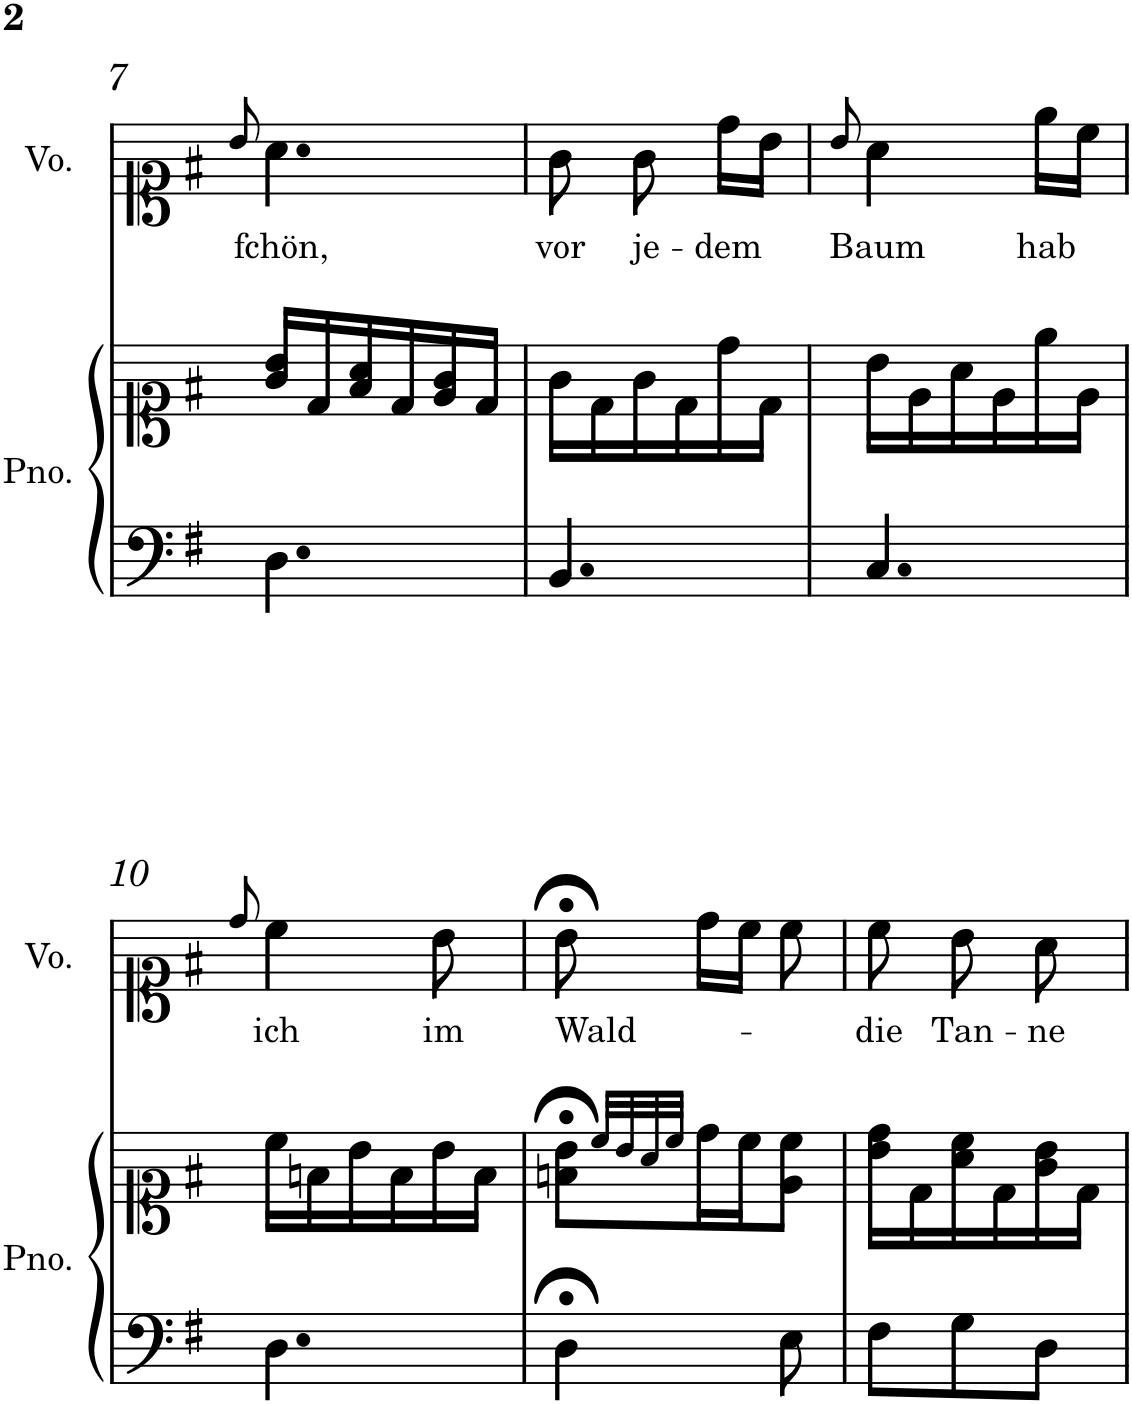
**kern	**kern	**kern	**text
*part2	*part2	*part1	*part1
*staff3	*staff2	*staff1	*staff1
*I"Piano	*	*I"Voice	*
*I'Pno.	*	*I'Vo.	*
!!LO:PB:g=z
*clefF4	*clefC1	*clefC1	*
*k[f#]	*k[f#]	*k[f#]	*
*M3/8	*M3/8	*M3/8	*
=7	=7	=7	=7
.	.	8qb/	.
!	!	!	!LO:LY:b
4.D\	16g/ 16b/LL	4.a\	fchön,
.	16d/	.	.
.	16f#/ 16a/	.	.
.	16d/	.	.
.	16e/ 16g/	.	.
.	16d/JJ	.	.
=8	=8	=8	=8
!	!	!	!LO:LY:b
4.BB/	16g\LL	8g\	vor
.	16d\	.	.
!	!	!	!LO:LY:b
.	16g\	8g\	je-
.	16d\	.	.
!	!	!	!LO:LY:b
.	16dd\	16dd\LL	-dem
.	16d\JJ	16b\JJ	.
=9	=9	=9	=9
.	.	8qb/	.
!	!	!	!LO:LY:b
4.C/	16b\LL	4a\	Baum
.	16e\	.	.
.	16a\	.	.
.	16e\	.	.
!	!	!	!LO:LY:b
.	16ee\	16ee\LL	hab
.	16e\JJ	16cc\JJ	.
!!LO:LB:g=z
=10	=10	=10	=10
.	.	8qdd/	.
!	!	!	!LO:LY:b
4.D\	16cc\LL	4cc\	ich
.	16fn\	.	.
.	16b\	.	.
.	16f\	.	.
!	!	!	!LO:LY:b
.	16b\	8b\	im
.	16f\JJ	.	.
=11	=11	=11	=11
!	!	!	!LO:LY:b
4D;<\	8fn\;< 8b\;<L	8b;<\	Wald-
.	32qcc/LLL	.	.
.	32qb/	.	.
.	32qa/	.	.
.	32qcc/JJJ	.	.
.	16dd\L	16dd\LL	.
.	16cc\J	16cc\JJ	.
8E\	8e\ 8cc\J	8cc\	.
=12	=12	=12	=12
!	!	!	!LO:LY:b
8F#\L	16b\ 16dd\LL	8cc\	-die
.	16d\	.	.
!	!	!	!LO:LY:b
8G\	16a\ 16cc\	8b\	Tan-
.	16d\	.	.
!	!	!	!LO:LY:b
8D\J	16g\ 16b\	8a\	-ne
.	16d\JJ	.	.
=	=	=	=
*-	*-	*-	*-
